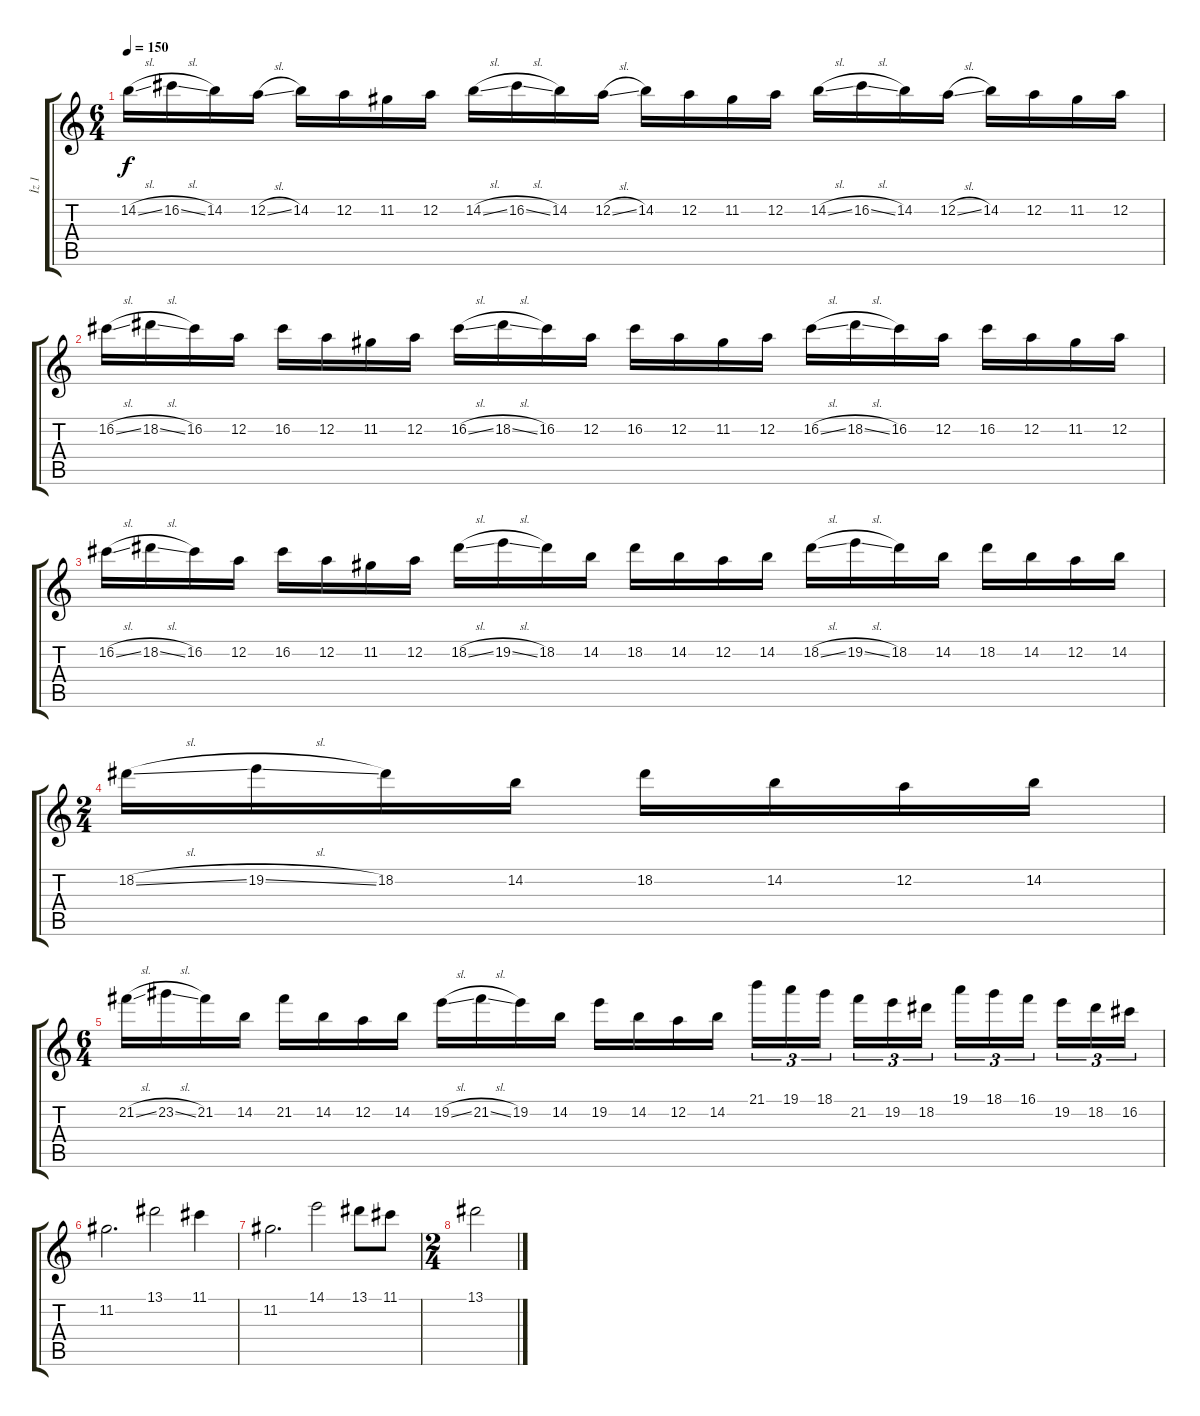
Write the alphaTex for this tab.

\track ("İz 1" "İz 1") {instrument overdrivenguitar}
\staff {score tabs}
\tuning (D4 A3 F3 C3 G2 C2) {hide}
\ts (6 4)
\tempo 150
\clef g2
\ks c
14.2{sl}.16{dy f} 16.2{sl}.16 14.2.16 12.2{sl}.16 14.2.16 12.2.16 11.2.16 12.2.16 14.2{sl}.16 16.2{sl}.16 14.2.16 12.2{sl}.16 14.2.16 12.2.16 11.2.16 12.2.16 14.2{sl}.16 16.2{sl}.16 14.2.16 12.2{sl}.16 14.2.16 12.2.16 11.2.16 12.2.16 |
16.2{sl}.16 18.2{sl}.16 16.2.16 12.2.16 16.2.16 12.2.16 11.2.16 12.2.16 16.2{sl}.16 18.2{sl}.16 16.2.16 12.2.16 16.2.16 12.2.16 11.2.16 12.2.16 16.2{sl}.16 18.2{sl}.16 16.2.16 12.2.16 16.2.16 12.2.16 11.2.16 12.2.16 |
16.2{sl}.16 18.2{sl}.16 16.2.16 12.2.16 16.2.16 12.2.16 11.2.16 12.2.16 18.2{sl}.16 19.2{sl}.16 18.2.16 14.2.16 18.2.16 14.2.16 12.2.16 14.2.16 18.2{sl}.16 19.2{sl}.16 18.2.16 14.2.16 18.2.16 14.2.16 12.2.16 14.2.16 |
\ts (2 4)
18.2{sl}.16 19.2{sl}.16 18.2.16 14.2.16 18.2.16 14.2.16 12.2.16 14.2.16 |
\ts (6 4)
21.2{sl}.16 23.2{sl}.16 21.2.16 14.2.16 21.2.16 14.2.16 12.2.16 14.2.16 19.2{sl}.16 21.2{sl}.16 19.2.16 14.2.16 19.2.16 14.2.16 12.2.16 14.2.16{beam splitsecondary} 21.1.16{tu (3 2)} 19.1.16{tu (3 2)} 18.1.16{tu (3 2) beam splitsecondary} 21.2.16{tu (3 2)} 19.2.16{tu (3 2)} 18.2.16{tu (3 2) beam splitsecondary} 19.1.16{tu (3 2)} 18.1.16{tu (3 2)} 16.1.16{tu (3 2) beam splitsecondary} 19.2.16{tu (3 2)} 18.2.16{tu (3 2)} 16.2.16{tu (3 2)} |
11.2.2{d} 13.1.2 11.1.4 |
11.2.2{d} 14.1.2 13.1.8 11.1.8 |
\ts (2 4)
13.1.2
